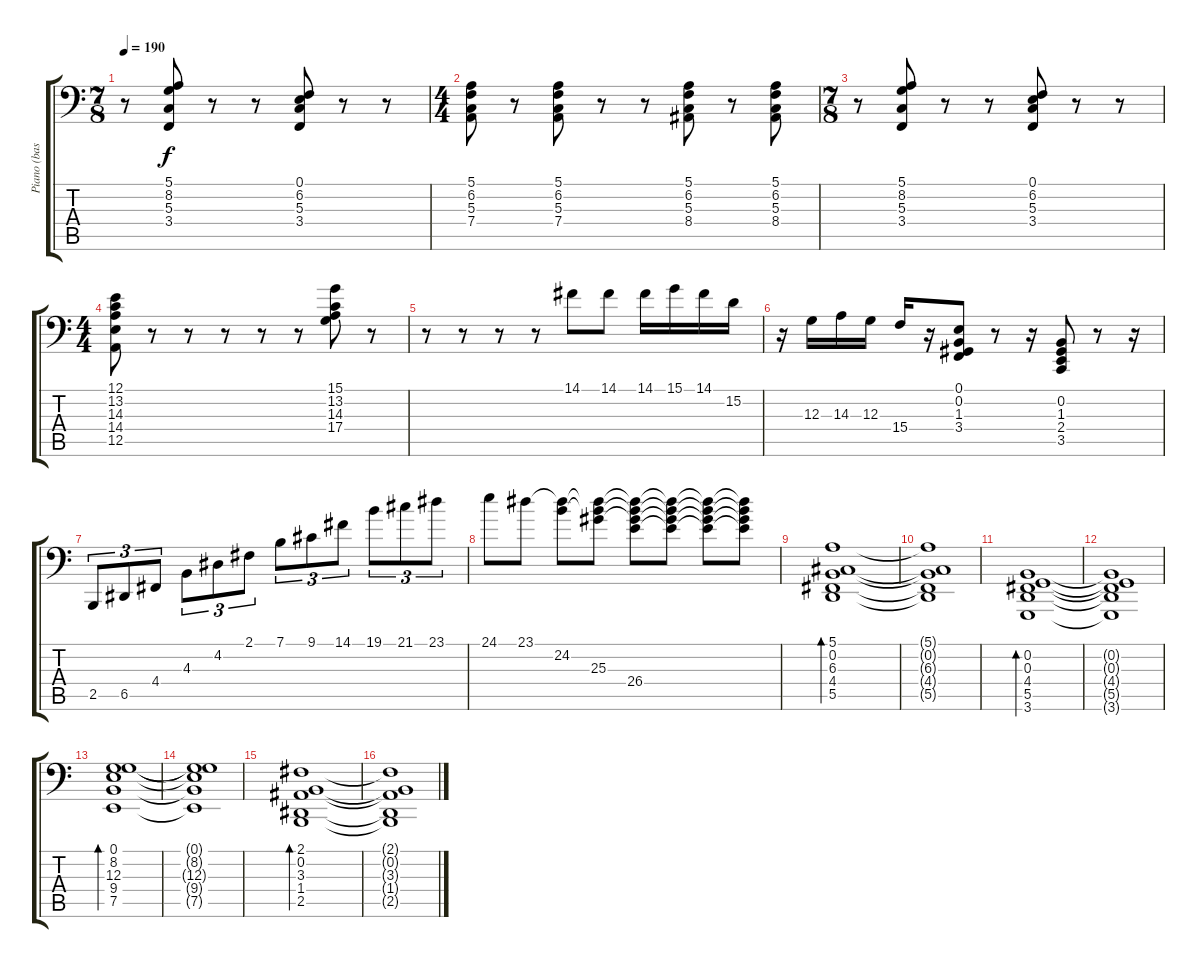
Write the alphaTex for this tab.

\track ("Piano (bass)" "Piano (bas") {instrument electricgrandpiano}
\staff {score tabs}
\tuning (E3 B2 G2 D2 A1 E1) {hide}
\ts (7 8)
\tempo 190
\clef f4
\ks c
r.8{dy f} (5.1 8.2 5.3 3.4).8 r.8 r.8 (0.1 6.2 5.3 3.4).8 r.8 r.8 |
\ts (4 4)
(5.1 6.2 5.3 7.4).8 r.8 (5.1 6.2 5.3 7.4).8 r.8 r.8 (5.1 6.2 5.3 8.4).8 r.8 (5.1 6.2 5.3 8.4).8 |
\ts (7 8)
r.8 (5.1 8.2 5.3 3.4).8 r.8 r.8 (0.1 6.2 5.3 3.4).8 r.8 r.8 |
\ts (4 4)
(12.1 13.2 14.3 14.4 12.5).8 r.8 r.8 r.8 r.8 r.8 (15.1 13.2 14.3 17.4).8 r.8 |
r.8 r.8 r.8 r.8 14.1.8 14.1.8 14.1.16 15.1.16 14.1.16 15.2.16 |
r.16 12.3.16 14.3.16 12.3.16 15.4.16 r.16 (0.1 0.2 1.3 3.4).8 r.8 r.16 (0.2 1.3 2.4 3.5).8 r.8 r.16 |
2.5.8{tu (3 2)} 6.5.8{tu (3 2)} 4.4.8{tu (3 2)} 4.3.8{tu (3 2)} 4.2.8{tu (3 2)} 2.1.8{tu (3 2)} 7.1.8{tu (3 2)} 9.1.8{tu (3 2)} 14.1.8{tu (3 2)} 19.1.8{tu (3 2)} 21.1.8{tu (3 2)} 23.1.8{tu (3 2)} |
24.1.8 23.1.8 (23.1{t} 24.2).8 (23.1{t} 24.2{t} 25.3).8 (23.1{t} 24.2{t} 25.3{t} 26.4).8 (23.1{t} 24.2{t} 25.3{t} 26.4{t}).8 (23.1{t} 24.2{t} 25.3{t} 26.4{t}).8 (23.1{t} 24.2{t} 25.3{t} 26.4{t}).8 |
(5.1 0.2 6.3 4.4 5.5).1{bd 480} |
(5.1{t} 0.2{t} 6.3{t} 4.4{t} 5.5{t}).1 |
(0.2 0.3 4.4 5.5 3.6).1{bd 480} |
(0.2{t} 0.3{t} 4.4{t} 5.5{t} 3.6{t}).1 |
(0.1 8.2 12.3 9.4 7.5).1{bd 480} |
(0.1{t} 8.2{t} 12.3{t} 9.4{t} 7.5{t}).1 |
(2.1 0.2 3.3 1.4 2.5).1{bd 480} |
(2.1{t} 0.2{t} 3.3{t} 1.4{t} 2.5{t}).1
